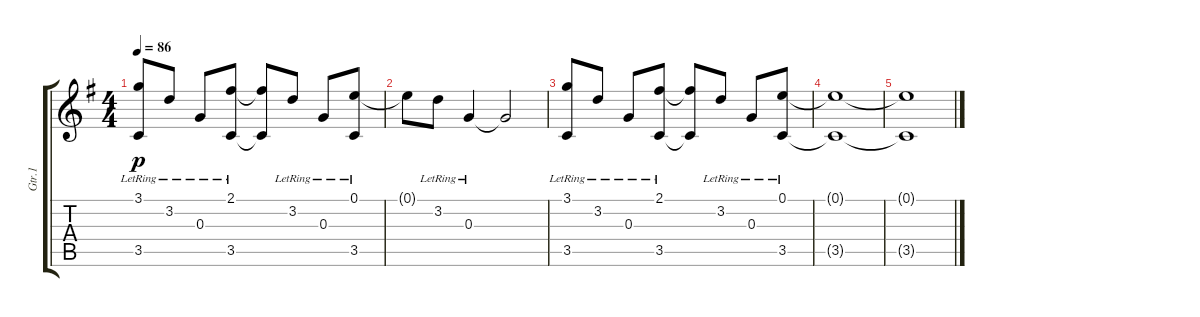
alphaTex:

\track ("Gtr.1" "Gtr.1") {instrument electricguitarjazz}
\staff {score tabs}
\tuning (E4 B3 G3 D3 A2 E2) {hide}
\ts (4 4)
\tempo 86
\clef g2
\ks g
(3.1{lr} 3.5{lr}).8{dy p} 3.2{lr}.8 0.3{lr}.8 (2.1{lr} 3.5{lr}).8 (2.1{t} 3.5{t}).8 3.2{lr}.8 0.3{lr}.8 (0.1{lr} 3.5{lr}).8 |
0.1{t}.8 3.2{lr}.8 0.3{lr}.4 0.3{t}.2 |
(3.1{lr} 3.5{lr}).8 3.2{lr}.8 0.3{lr}.8 (2.1{lr} 3.5{lr}).8 (2.1{t} 3.5{t}).8 3.2{lr}.8 0.3{lr}.8 (0.1{lr} 3.5{lr}).8 |
(0.1{t} 3.5{t}).1 |
(0.1{t} 3.5{t}).1
